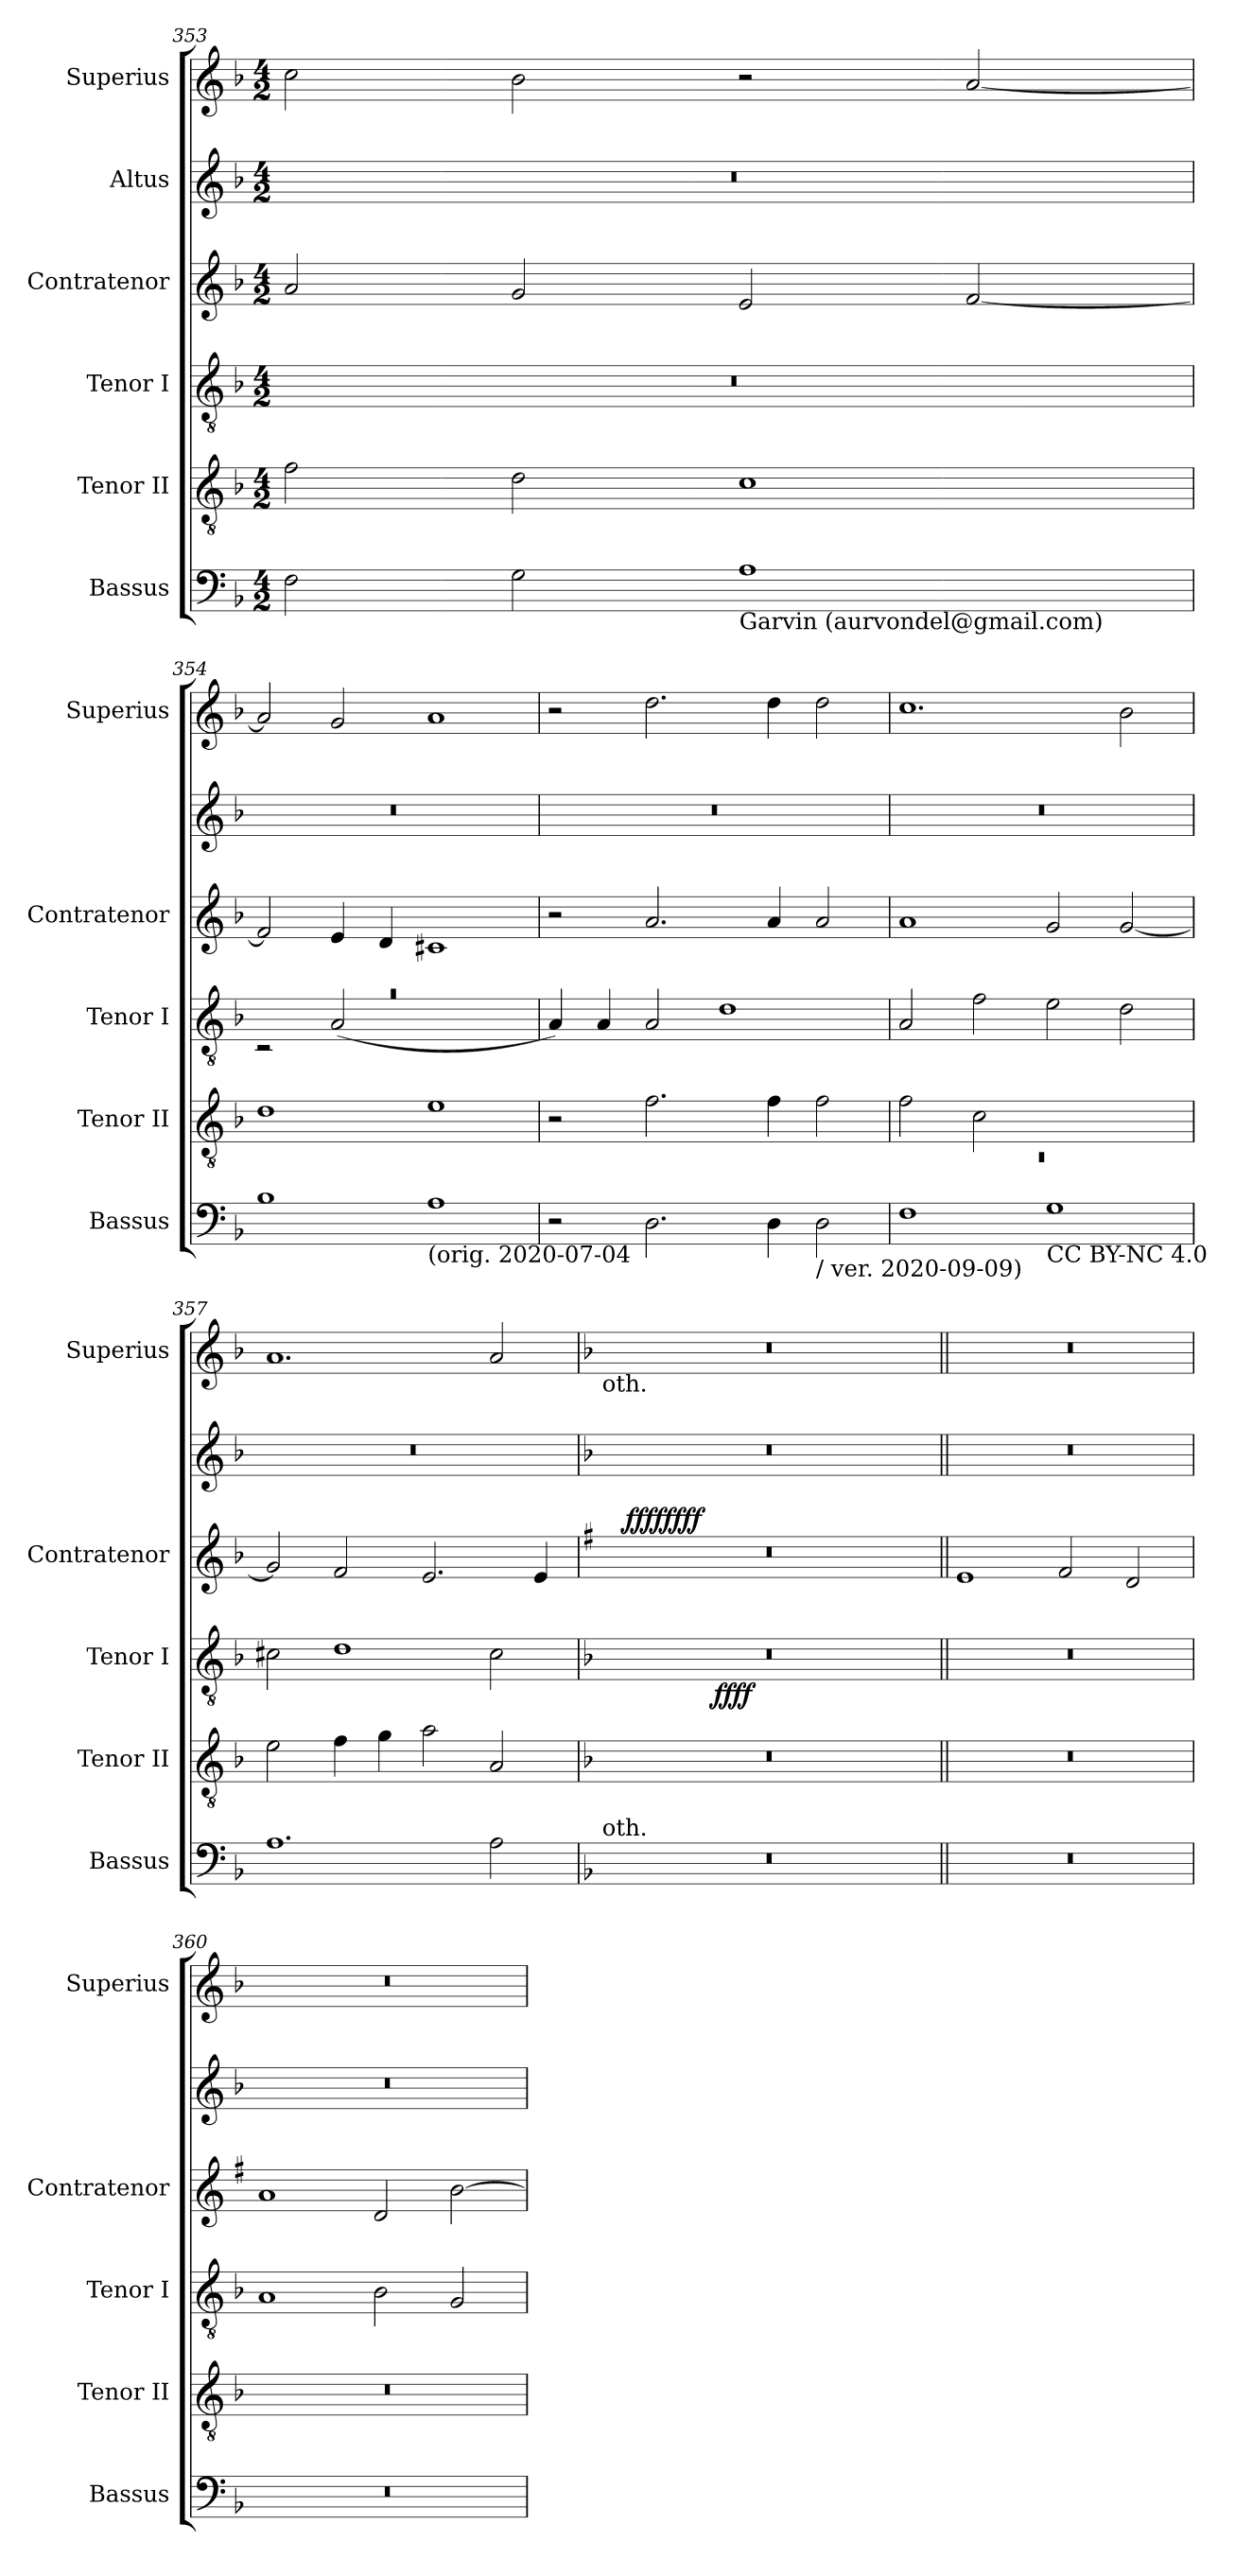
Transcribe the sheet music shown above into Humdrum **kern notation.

**kern	**kern	**kern	**dynam	**kern	**dynam	**kern	**kern
*part6	*part5	*part4	*part4	*part3	*part3	*part2	*part1
*staff6	*staff5	*staff4	*staff4	*staff3	*staff3	*staff2	*staff1
*I"Bassus	*I"Tenor II	*I"Tenor I	*	*I"Contratenor	*	*I"Altus	*I"Superius
*I'Bassus	*I'Tenor II	*I'Tenor I	*	*I'Contratenor	*	*	*I'Superius
*clefF4	*clefGv2	*clefGv2	*	*clefG2	*	*clefG2	*clefG2
*k[b-]	*k[b-]	*k[b-]	*	*k[b-]	*	*k[b-]	*k[b-]
*F:	*F:	*F:	*	*F:	*	*F:	*F:
*M4/2	*M4/2	*M4/2	*	*M4/2	*	*M4/2	*M4/2
=353	=353	=353	=353	=353	=353	=353	=353
2F\	2f\	0r	.	2a/	.	0r	2cc\
2G\	2d\	.	.	2g/	.	.	2b-\
!LO:TX:b:t=Garvin (aurvondel@gmail.com)	!	!	!	!	!	!	!
1A	1c	.	.	2e/	.	.	2r
.	.	.	.	[<2f/	.	.	[<2a/
=354	=354	=354	=354	=354	=354	=354	=354
!	!	!LO:N:vis=1	!	!	!	!	!
*	*	*^	*	*	*	*	*
1B-	1d	0ra	2rC	.	2f/]	.	0r	2a/]
.	.	.	(<2A/	.	4e/	.	.	2g/
.	.	.	.	.	4d/	.	.	.
!LO:TX:b:t=(orig. 2020-07-04	!	!	!	!	!	!	!	!
1A	1e	.	1ryy	.	1c#X	.	.	1a
*	*	*v	*v	*	*	*	*	*
=355	=355	=355	=355	=355	=355	=355	=355
2r	2r	4A/)	.	2r	.	0r	2r
.	.	4A/	.	.	.	.	.
2.D\	2.f\	2A/	.	2.a/	.	.	2.dd\
.	.	1d	.	.	.	.	.
4D\	4f\	.	.	4a/	.	.	4dd\
!LO:TX:b:t=/ ver. 2020-09-09)	!	!	!	!	!	!	!
2D\	2f\	.	.	2a/	.	.	2dd\
=356	=356	=356	=356	=356	=356	=356	=356
*	*^	*	*	*	*	*	*
!	!	!LO:N:vis=1	!	!	!	!	!	!
1F	2f\	0rC	2A/	.	1a	.	0r	1.cc
.	2c\	.	2f\	.	.	.	.	.
!LO:TX:b:t=CC BY-NC 4.0	!	!	!	!	!	!	!	!
1G	1ryy	.	2e\	.	2g/	.	.	.
.	.	.	2d\	.	[<2g/	.	.	2b-\
*	*v	*v	*	*	*	*	*	*
=357	=357	=357	=357	=357	=357	=357	=357
1.A	2e\	2c#X\	.	2g/]	.	0r	1.a
.	4f\	1d	.	2f/	.	.	.
.	4g\	.	.	.	.	.	.
.	2a\	.	.	2.e/	.	.	.
2A\	2A/	2c#\	.	.	.	.	2a/
.	.	.	.	4e/	.	.	.
!!LO:PB:g=z
=358	=358	=358	=358	=358	=358	=358	=358
*	*	*	*	*k[f#]	*	*	*
*	*	*	*	*G:	*	*	*
*	*	*^	*	*^	*	*	*
!	!	!	!	!	!	!	!	!	!LO:TX:b:t=oth.
!LO:TX:a:t=oth.	!	!	!	!	!	!	!	!	!
0r	0r	0r	2ryy	.	0r	16.ryy	.	0r	0r
!	!	!	!	!	!	!	!LO:DY:a	!	!
!	!	!	!	!	!	!	!LO:DY:n=1:b	!	!
.	.	.	.	.	.	1ryy	ffff ffff	.	.
.	.	.	8ryy	.	.	.	.	.	.
!	!	!	!	!LO:DY:b	!	!	!	!	!
.	.	.	1ryy	ffff	.	.	.	.	.
.	.	.	.	.	.	2ryy	.	.	.
.	.	.	.	.	.	4ryy	.	.	.
.	.	.	4.ryy	.	.	.	.	.	.
.	.	.	.	.	.	8ryy	.	.	.
.	.	.	.	.	.	32ryy	.	.	.
*	*	*v	*v	*	*	*	*	*	*
*	*	*	*	*v	*v	*	*	*
=359||	=359||	=359||	=359||	=359||	=359||	=359||	=359||
0r	0r	0r	.	1e	.	0r	0r
.	.	.	.	2f#/	.	.	.
.	.	.	.	2d/	.	.	.
=360	=360	=360	=360	=360	=360	=360	=360
0r	0r	1A	.	1a	.	0r	0r
.	.	2B-\	.	2d/	.	.	.
.	.	2G/	.	[>2b\	.	.	.
=	=	=	=	=	=	=	=
*-	*-	*-	*-	*-	*-	*-	*-
